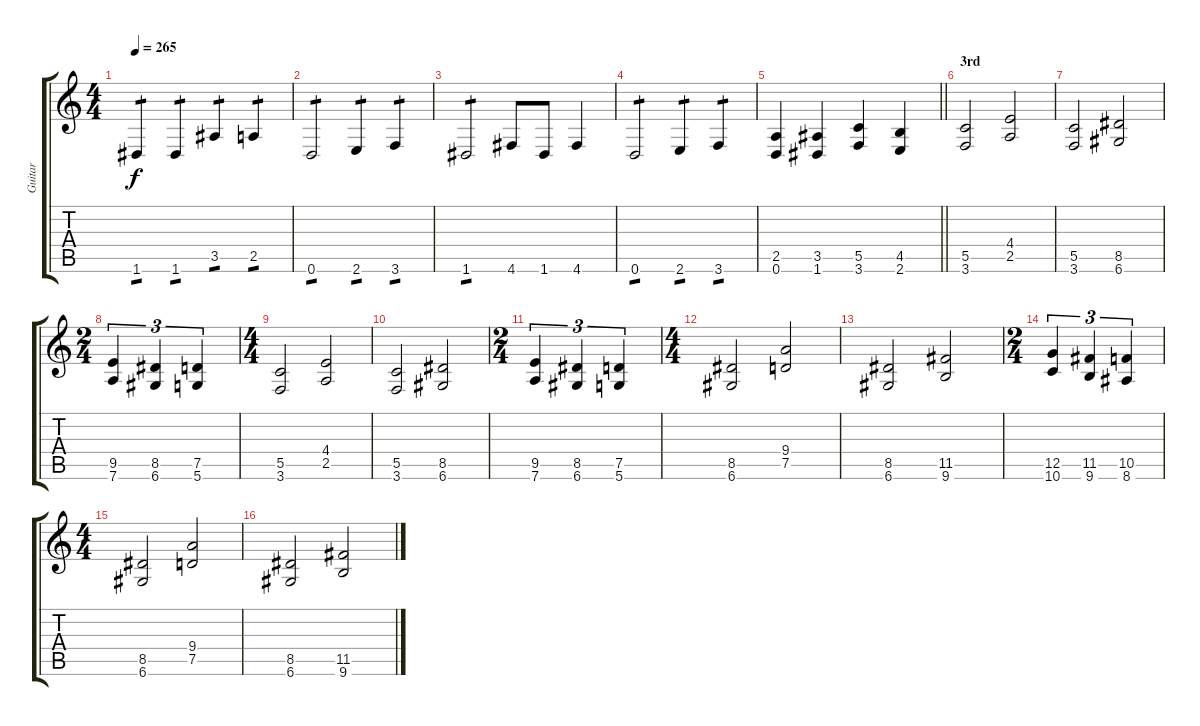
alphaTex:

\track ("Guitar" "Guitar") {instrument distortionguitar}
\staff {score tabs}
\tuning (D4 A3 F3 C3 G2 D2) {hide}
\ts (4 4)
\tempo 265
\clef g2
\ks c
1.6.4{tp 1 dy f} 1.6.4{tp 1} 3.5.4{tp 1} 2.5.4{tp 1} |
0.6.2{tp 1} 2.6.4{tp 1} 3.6.4{tp 1} |
1.6.2{tp 1} 4.6.8 1.6.8 4.6.4 |
0.6.2{tp 1} 2.6.4{tp 1} 3.6.4{tp 1} |
\barLineRight lightlight
(2.5 0.6).4 (3.5 1.6).4 (5.5 3.6).4 (4.5 2.6).4 |
\section ("" "3rd")
(5.5 3.6).2 (4.4 2.5).2 |
(5.5 3.6).2 (8.5 6.6).2 |
\ts (2 4)
(9.5 7.6).4{tu (3 2)} (8.5 6.6).4{tu (3 2)} (7.5 5.6).4{tu (3 2)} |
\ts (4 4)
(5.5 3.6).2 (4.4 2.5).2 |
(5.5 3.6).2 (8.5 6.6).2 |
\ts (2 4)
(9.5 7.6).4{tu (3 2)} (8.5 6.6).4{tu (3 2)} (7.5 5.6).4{tu (3 2)} |
\ts (4 4)
(8.5 6.6).2 (9.4 7.5).2 |
(8.5 6.6).2 (11.5 9.6).2 |
\ts (2 4)
(12.5 10.6).4{tu (3 2)} (11.5 9.6).4{tu (3 2)} (10.5 8.6).4{tu (3 2)} |
\ts (4 4)
(8.5 6.6).2 (9.4 7.5).2 |
(8.5 6.6).2 (11.5 9.6).2
